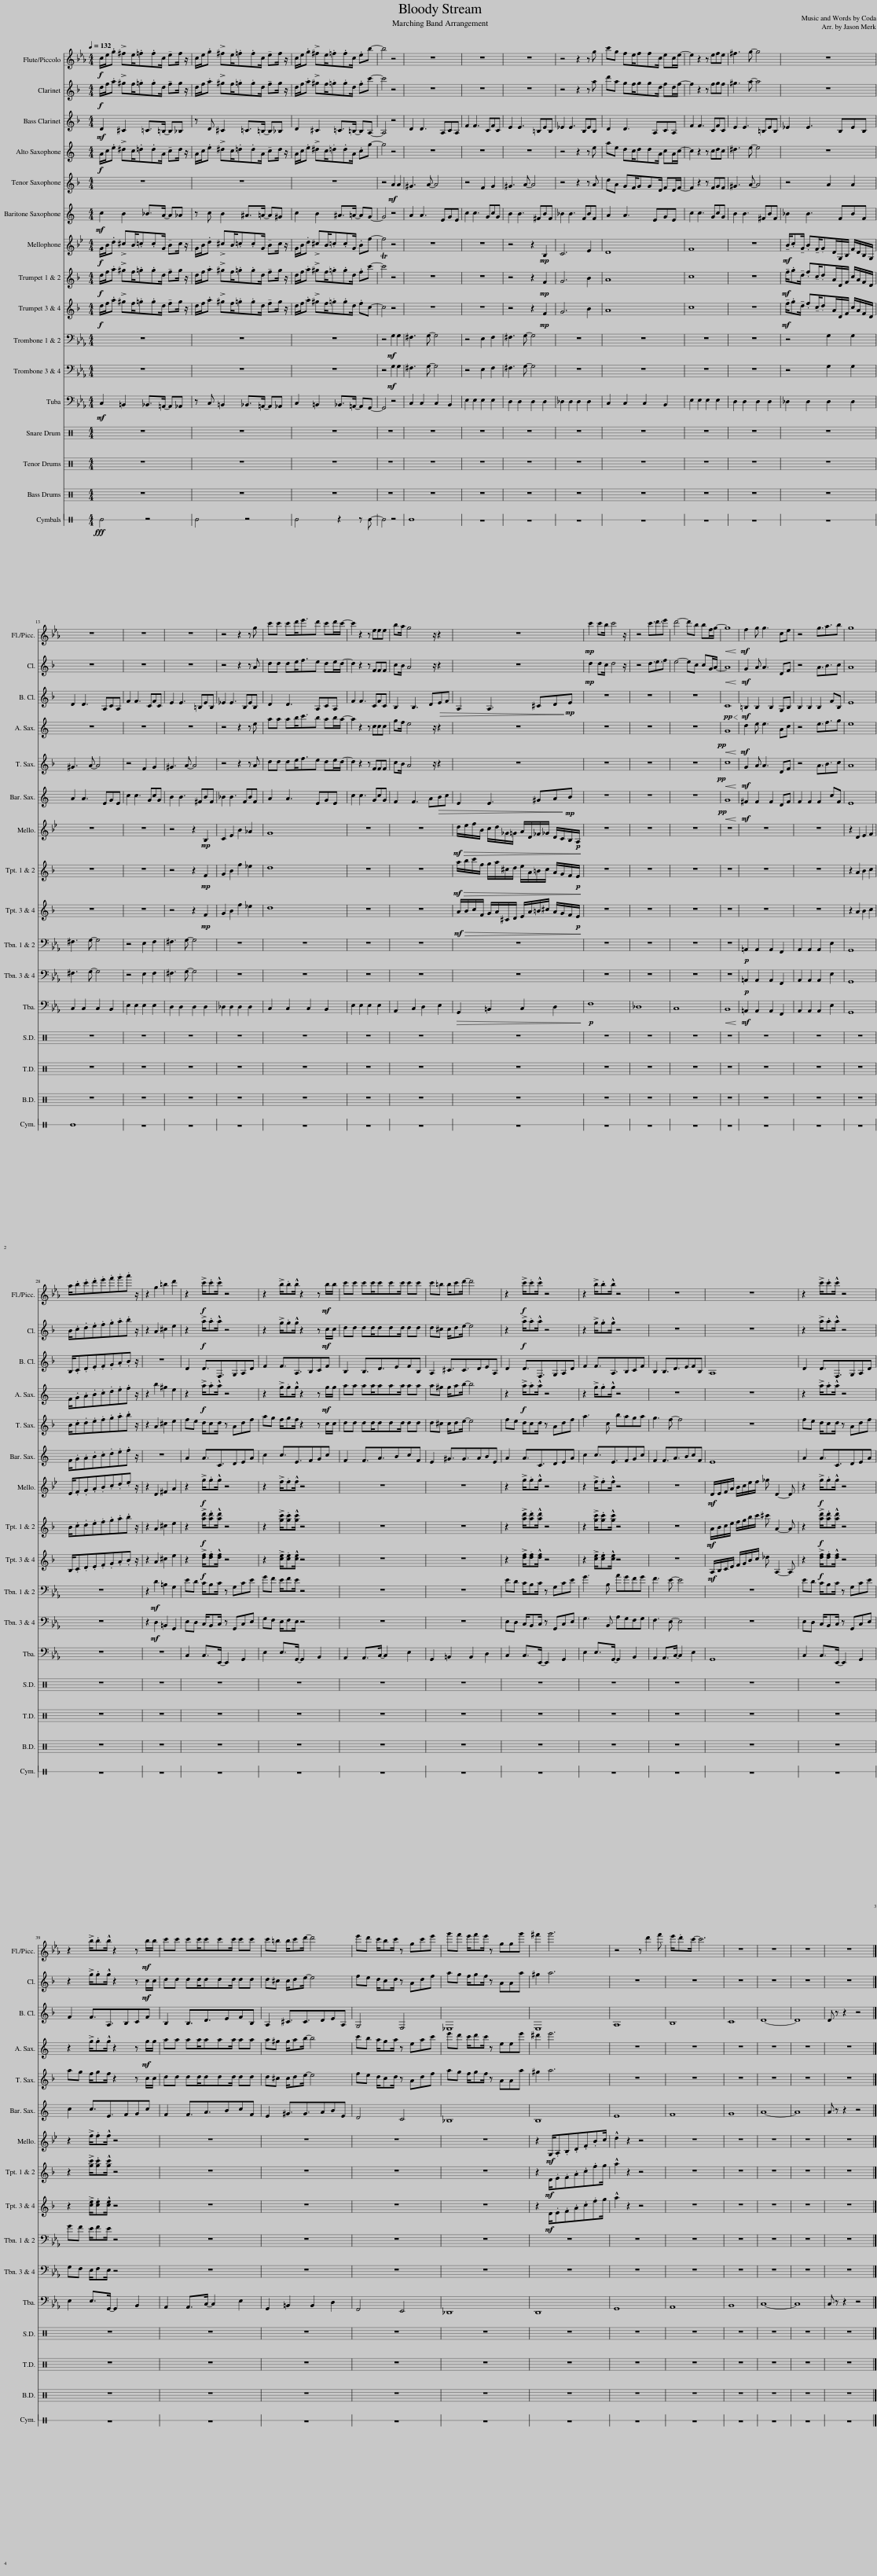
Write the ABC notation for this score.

X:1
%%score 1 2 3 4 5 6 7 8 9 10 11 12 13
L:1/8
Q:1/4=132
M:4/4
I:linebreak $
K:Eb
V:1 treble
V:2 treble transpose=-2
V:3 treble transpose=-14
V:4 treble transpose=-9
V:5 treble transpose=-14
V:6 treble transpose=-21
V:7 treble transpose=-7
V:8 treble transpose=-2
V:9 treble transpose=-2
V:10 bass
V:11 bass
V:12 bass
V:13 perc stafflines=1
K:none
V:1
!f! c/e/.g !>!^fe/.=f.fc/ !tenuto!ef/ z/ | c/e/.g !>!^fe/.=f.fc/ !tenuto!ef/ z/ | c/e/.g !>!^fe/.=f.fc/ .eb- | b4 z4 | z8 | %5
 z8 | z8 | z4 z2 z g | c'g fe/ffc/ ec/e/- | e2 z2 z efe | %10
 ^f3 g- g4 | z8 |$ z8 | z8 | z8 | %15
 z4 z2 z g | c'c' c'd'<e'd' c'd'/c'/- | c'2 z2 z eee | ba/ g4 z/ z2 | z8 | %20
!mp! c'2 c'b/ c'4 z/ | z4 c'3/2d'3/2e' | d'4- d'b bf/g/- |!<(! g8!<)! |!mf! f2 g g3 ce | %25
 z4 g3/2a3/2b | g8 |$ a/.b.c'.d'.e'.f'.g'.a' z/ | z2 g2 =b2 d'2 | z2!f! !>!c'/.c'!^!c'/ z4 | %30
 z2 !>!b/.b!^!b/ z2 z!mf! b/b/ | c'c' c'c'/c'c'c'/ c'c' | c'=b b/c'd'/- d'4 | z2!f! !>!c'/.c'!^!c'/ z4 | z2 !>!b/.b!^!b/ z4 | %35
 z8 | z8 | z2 !>!c'/.c'!^!c'/ z4 |$ z2 !>!b/.b!^!b/ z2 z!mf! b/b/ | c'c' c'c'/c'c'c'/ c'c' | %40
 c'=b b/c'd'/- d'4 | e'd' c'/bc'/ z gc'e' | g'f' e'/f'e'/ z ggg' | ^f'2 g'6 | z4 z d'2 f' | %45
 e'/.d'c'/- c'6 | z8 | z8 | z8 | z8 |] %50
V:2
[K:F]!f! d/f/.a !>!^gf/.=g.gd/ !tenuto!fg/ z/ | d/f/.a !>!^gf/.=g.gd/ !tenuto!fg/ z/ | d/f/.a !>!^gf/.=g.gd/ .fc'- | c'4 z4 | z8 | %5
 z8 | z8 | z4 z2 z a | d'a gf/ggd/ fd/f/- | f2 z2 z fgf | %10
 ^g3 a- a4 | z8 |$ z8 | z8 | z8 | %15
 z4 z2 z A | dd de<fe de/d/- | d2 z2 z FFF | cB/ A4 z/ z2 | z8 | %20
!mp! d2 dc/ d4 z/ | z4 d3/2e3/2f | e4- ec cG/A/- |!<(! A8!<)! |!mf! G2 A A3 DF | %25
 z4 A3/2B3/2c | A8 |$ B/.c.d.e.f.g.a.b z/ | z2 A2 ^c2 e2 | z2!f! !>!a/.a!^!a/ z4 | %30
 z2 !>!g/.g!^!g/ z2 z!mf! c/c/ | dd dd/ddd/ dd | d^c c/de/- e4 | z2!f! !>!a/.a!^!a/ z4 | z2 !>!g/.g!^!g/ z4 | %35
 z8 | z8 | z2 !>!a/.a!^!a/ z4 |$ z2 !>!g/.g!^!g/ z2 z!mf! c/c/ | dd dd/ddd/ dd | %40
 d^c c/de/- e4 | fe d/cd/ z Adf | ag f/gf/ z AAa | ^g2 a6 | z8 | %45
 z8 | z8 | z8 | z8 | z8 |] %50
V:3
[K:F]!mf! D2 ^C2 =C>=B,- B,_B, | z D ^C2 =C>=B,- B,_B, | D2 ^C2 =C>=B,- B,A,- | A,4 z4 | D2 D3 A,CA, | %5
 F2 F3 CFC | E2 E3 =B,EB, | _E2 E3 B,EB, | D2 D3 A,CA, | F2 F3 CFC | %10
 E2 E3 =B,EB, | _E2 E3 B,EB, |$ D2 D3 A,CA, | F2 F3 CFC | E2 E3 =B,EB, | %15
 _E2 E3 B,EB, | D2 D3 A,CA, | F2 F3 CFC | B,2 B,3 DEF |!>(! A,2 A,3 ^CD!mp!E!>)! | %20
 z8 | z8 | z8 |!pp!!<(! C8!<)! |!mf! =B,2 B,2 B,2 G,B, | %25
 B,2 B,2 B,2 FB, | E8 |$ B,/.C.D.E.F.G.A.B z/ | z8 | D2 D3/2F,3/2G,A,D | %30
 F2 F3/2A,3/2B,CF | B,2 B,3/2D3/2EFB, | A,2 ^C3/2C3/2DEA, | D2 D3/2F,3/2G,A,D | F2 F3/2A,3/2B,CF | %35
 B,2 B,3/2D3/2EFB, | A,8 | D2 D3/2F,3/2G,A,D |$ F2 F3/2A,3/2B,CF | B,2 B,3/2D3/2EFB, | %40
 A,2 ^C3/2C3/2DEA, | G,4 F,4 | _E,8 | E,8 | A,8 | %45
 B,8 | C8 | D8- | D8 | D z z2 z4 |] %50
V:4
[K:C]!f! A/c/.e !>!^dc/.=d.dA/ !tenuto!cd/ z/ | A/c/.e !>!^dc/.=d.dA/ !tenuto!cd/ z/ | A/c/.e !>!^dc/.=d.dA/ .cg- | g4 z4 | z8 | %5
 z8 | z8 | z4 z2 z e | ae dc/ddA/ cA/c/- | c2 z2 z cdc | %10
 ^d3 e- e4 | z8 |$ z8 | z8 | z8 | %15
 z4 z2 z e | aa ab<c'b ab/a/- | a2 z2 z ccc | gf/ e4 z/ z2 | z8 | %20
 z8 | z8 |!pp! z8 |!<(! G8!<)! |!mf! d2 e e3 Ac | %25
 z4 e3/2f3/2g | e8 |$ F/.G.A.B.c.d.e.f z/ | z2 b2 ^g2 e2 | z2!f! !>!a/.a!^!a/ z4 | %30
 z2 !>!g/.g!^!g/ z2 z!mf! g/g/ | aa aa/aaa/ aa | a^g g/ab/- b4 | z2!f! !>!a/.a!^!a/ z4 | z2 !>!g/.g!^!g/ z4 | %35
 z8 | z8 | z2 !>!a/.a!^!a/ z4 |$ z2 !>!g/.g!^!g/ z2 z!mf! g/g/ | aa aa/aaa/ aa | %40
 a^g g/ab/- b4 | c'b a/ga/ z eac' | e'd' c'/d'c'/ z eee' | ^d'2 e'6 | z8 | %45
 z8 | z8 | z8 | z8 | z8 |] %50
V:5
[K:F] z8 | z8 | z8 | z4!mf! A2 A2 | ^G3 A- A4 | %5
 z4 F2 G2 | ^G3 A- A4 | z4 z2 z A | dA GF/GGD/ FD/F/- | F2 z2 z FGF | %10
 ^G3 A- A4 | z4 A2 A2 |$ ^G3 A- A4 | z4 F2 G2 | ^G3 A- A4 | %15
 z4 z2 z A | dd de<fe de/d/- | d2 z2 z FFF | cB/ A4 z/ z2 | z8 | %20
 z8 | z8 |!pp! z8 |!<(! c8!<)! |!mf! G2 A A3 DF | %25
 z4 A3/2B3/2c | A8 |$ B/.c.d.e.f.g.a.b z/ | z2 A2 ^c2 e2 | fe d/cd/ z Adf | %30
 ag f/gf/ z2 z c/c/ | dd dd/ddd/ dd | d^c c/de/- e4 | fe d/cd/ z Adf | a3 c baga | %35
 g3 f- f4 | z8 | fe d/cd/ z Adf |$ ag f/gf/ z2 z c/c/ | dd dd/ddd/ dd | %40
 d^c c/de/- e4 | fe d/cd/ z Adf | ag f/gf/ z AAa | ^g2 a6 | z8 | %45
 z8 | z8 | z8 | z8 | z8 |] %50
V:6
[K:C]!mf! c2 B2 _B>A- A_A | z c B2 ^A>=A- A^G | c2 B2 ^A>=A- AG- | G4 z4 | A2 A3 EGE | %5
 c2 c3 GcG | B2 B3 ^FBF | _B2 B3 FBF | A2 A3 EGE | c2 c3 GcG | %10
 B2 B3 ^FBF | _B2 B3 FBF |$ A2 A3 EGE | c2 c3 GcG | B2 B3 ^FBF | %15
 _B2 B3 FBF | A2 A3 EGE | c2 c3 GcG | F2 F3 ABc |!>(! E2 E3 ^GA!mp!B!>)! | %20
 z8 | z8 |!pp! z8 |!<(! G8!<)! |!mf! ^F2 F2 F2 DF | %25
 F2 F2 F2 cF | E8 |$ F/.G.A.B.c.d.e.f z/ | z8 | A2 A3/2C3/2DEA | %30
 c2 c3/2E3/2FGc | F2 F3/2A3/2BcF | E2 ^G3/2G3/2ABE | A2 A3/2C3/2DEA | c2 c3/2E3/2FGc | %35
 F2 F3/2A3/2BcF | E8 | A2 A3/2C3/2DEA |$ c2 c3/2E3/2FGc | F2 F3/2A3/2BcF | %40
 E2 ^G3/2G3/2ABE | D4 C4 | _B,8 | B,8 | E8 | %45
 F8 | G8 | A8- | A8 | A z z2 z4 |] %50
V:7
[K:Bb]!f! G/B/.d !>!^cB/.=c.cG/ !tenuto!Bc/ z/ | G/B/.d !>!^cB/.=c.cG/ !tenuto!Bc/ z/ | G/B/.d !>!^cB/.=c.cG/ .Bf- | f4 z4 | z8 | %5
 z8 | z4 z2!mp! B,2 | C6 E2 | D8 | F8 | %10
 z8 |!mf! !tenuto!B/.c!tenuto!G/ .B!tenuto!F/.GD/G,/B,/ F/D/B,/G,/ |$ z8 | z8 | z4 z2!mp! B,2 | %15
 C2 E2 B2 _A2 | G8 | z8 | z8 |!mf!!>(! d/e/f/B/ c/d/_G/=G/ A/D/_F/_G/ D/C/B,/!p!A,/!>)! | %20
 z8 | z8 | z8 | z8 | z8 | %25
 z8 | z2 D2 E2 F2 |$ E/.F.G.A.B.c.d.e z/ | z2 D2 ^F2 A2 | z2!f! !>!g/.g!^!g/ z4 | %30
 z2 !>!f/.f!^!f/ z4 | z8 | z8 | z2 !>!g/.g!^!g/ z4 | z2 !>!f/.f!^!f/ z4 | %35
 z8 |!mf! D/E/F/A/ B/c/e/f/ _g D2- D | z2!f! !>!g/.g!^!g/ z4 |$ z2 !>!f/.f!^!f/ z4 | z8 | %40
 z8 | z8 | z8 | z2!mf! G,/.A,.B,.D.F.Bc/ | !^!d2 z2 z4 | %45
 z8 | z8 | z8 | z8 | z8 |] %50
V:8
[K:F]!f! d/f/.a !>!^gf/.=g.gd/ !tenuto!fg/ z/ | d/f/.a !>!^gf/.=g.gd/ !tenuto!fg/ z/ | d/f/.a !>!^gf/.=g.gd/ .fc'- | Tc'4 z4 | z8 | %5
 z8 | z4 z2!mp! F2 | G6 B2 | A8 | c8 | %10
 z8 |!mf! !tenuto!f/.g!tenuto!d/ .f!tenuto!c/.dA/D/F/ c/A/F/D/ |$ z8 | z8 | z4 z2!mp! F2 | %15
 G2 B2 f2 _e2 | d8 | z8 | z8 |!mf!!>(! a/b/c'/f/ g/a/^c/d/ e/A/=B/c/ A/G/F/!p!E/!>)! | %20
 z8 | z8 | z8 | z8 | z8 | %25
 z8 | z2 A2 B2 c2 |$ B/.c.d.e.f.g.a.b z/ | z2 A2 ^c2 e2 | z2!f! !>![ad']/.[ad']!^![ad']/ z4 | %30
 z2 !>![gc']/.[gc']!^![gc']/ z4 | z8 | z8 | z2 !>![ad']/.[ad']!^![ad']/ z4 | z2 !>![gc']/.[gc']!^![gc']/ z4 | %35
 z8 |!mf! A/B/c/e/ f/g/b/c'/ ^c' A2- A | z2!f! !>![ad']/.[ad']!^![ad']/ z4 |$ z2 !>![gc']/.[gc']!^![gc']/ z4 | z8 | %40
 z8 | z8 | z8 | z2!mf! D/.E.F.A.c.fg/ | !^!a2 z2 z4 | %45
 z8 | z8 | z8 | z8 | z8 |] %50
V:9
[K:F]!f! d/f/.a !>!^gf/.=g.gd/ !tenuto!fg/ z/ | d/f/.a !>!^gf/.=g.gd/ !tenuto!fg/ z/ | d/f/.a !>!^gf/.=g.gd/ .fc- | c4 z4 | z8 | %5
 z8 | z4 z2!mp! F2 | G6 B2 | A8 | c8 | %10
 z8 |!mf! !tenuto!f/.g!tenuto!d/ .f!tenuto!c/.dA/D/F/ c/A/F/D/ |$ z8 | z8 | z4 z2!mp! F2 | %15
 G2 B2 f2 _e2 | d8 | z8 | z8 |!mf!!>(! A/B/c/F/ G/A/^C/D/ E/A/=B/^c/ A/G/F/!p!E/!>)! | %20
 z8 | z8 | z8 | z8 | z8 | %25
 z8 | z2 A2 B2 c2 |$ B,/.C.D.E.F.G.A.B z/ | z2 A2 ^c2 e2 | z2!f! !>![df]/.[df]!^![df]/ z4 | %30
 z2 !>![ce]/.[ce]!^![ce]/ z4 | z8 | z8 | z2 !>![df]/.[df]!^![df]/ z4 | z2 !>![ce]/.[ce]!^![ce]/ z4 | %35
 z8 |!mf! A,/B,/C/E/ F/G/B/c/ _d A,2- A, | z2!f! !>![df]/.[df]!^![df]/ z4 |$ z2 !>![ce]/.[ce]!^![ce]/ z4 | z8 | %40
 z8 | z8 | z8 | z2!mf! D/.E.F.A.c.fg/ | !^!a2 z2 z4 | %45
 z8 | z8 | z8 | z8 | z8 |] %50
V:10
 z8 | z8 | z8 | z4!mf! G,2 G,2 | ^F,3 G,- G,4 | %5
 z4 E,2 F,2 | ^F,3 G,- G,4 | z8 | z8 | z8 | %10
 z8 | z4 G,2 G,2 |$ ^F,3 G,- G,4 | z4 E,2 F,2 | ^F,3 G,- G,4 | %15
 z8 | z8 | z8 | z8 | z8 | %20
 z8 | z8 | z8 | z8 |!p! =A,,2 A,,2 A,,2 F,,2 | %25
 A,,2 A,,2 A,,2 E,2 | G,,8 |$ z8 | z2!mf! D2 =B,2 G,2 | ED C/B,C/ z G,CE | %30
 GF E/FE/ z4 | z8 | z8 | ED C/B,C/ z G,CE | G3 B, AGFG | %35
 F3 E- E4 | z8 | ED C/B,C/ z G,CE |$ GF E/FE/ z4 | z8 | %40
 z8 | z8 | z8 | z8 | z8 | %45
 z8 | z8 | z8 | z8 | z8 |] %50
V:11
 z8 | z8 | z8 | z4!mf! G,2 G,2 | ^F,3 G,- G,4 | %5
 z4 E,2 F,2 | ^F,3 G,- G,4 | z8 | z8 | z8 | %10
 z8 | z4 G,2 G,2 |$ ^F,3 G,- G,4 | z4 E,2 F,2 | ^F,3 G,- G,4 | %15
 z8 | z8 | z8 | z8 | z8 | %20
 z8 | z8 | z8 | z8 |!p! =A,,2 A,,2 A,,2 F,,2 | %25
 A,,2 A,,2 A,,2 E,2 | G,,8 |$ z8 | z2!mf! D,2 =B,,2 G,,2 | E,D, C,/B,,C,/ z G,,C,E, | %30
 G,F, E,/F,E,/ z4 | z8 | z8 | E,D, C,/B,,C,/ z G,,C,E, | G,3 B,, A,G,F,G, | %35
 F,3 E,- E,4 | z8 | E,D, C,/B,,C,/ z G,,C,E, |$ G,F, E,/F,E,/ z4 | z8 | %40
 z8 | z8 | z8 | z8 | z8 | %45
 z8 | z8 | z8 | z8 | z8 |] %50
V:12
!mf! C,2 =B,,2 _B,,>=A,,- A,,_A,, | z C, =B,,2 _B,,>=A,,- A,,_A,, | C,2 =B,,2 _B,,>=A,,- A,,G,,- | G,,4 z4 | C,2 C,2 C,2 B,,2 | %5
 E,2 E,2 E,2 E,2 | D,2 D,2 D,2 D,2 | _D,2 D,2 D,2 D,2 | C,2 C,2 C,2 B,,2 | E,2 E,2 E,2 E,2 | %10
 D,2 D,2 D,2 D,2 | _D,2 D,2 D,2 D,2 |$ C,2 C,2 C,2 B,,2 | E,2 E,2 E,2 E,2 | D,2 D,2 D,2 D,2 | %15
 _D,2 D,2 D,2 D,2 | C,2 C,2 C,2 B,,2 | E,2 E,2 E,2 E,2 | A,,2 C,2 D,2 E,2 |!>(! G,,2 =B,,2 C,2 D,2!>)! | %20
!p! F,8 | _D,8 | C,8 |!<(! B,,8!<)! |!mf! =A,,2 A,,2 A,,2 F,,2 | %25
 A,,2 A,,2 A,,2 E,2 | G,,8 |$ z8 | z8 | C,2 C,>E,,- E,,2 G,,2 | %30
 E,2 E,>G,,- G,,2 B,,2 | A,,2 A,,>C,- C,2 E,2 | G,,2 =B,,2 B,,2 D,2 | C,2 C,>E,,- E,,2 G,,2 | E,2 E,>G,,- G,,2 B,,2 | %35
 A,,2 A,,>C,- C,2 E,2 | G,,8 | C,2 C,>E,,- E,,2 G,,2 |$ E,2 E,>G,,- G,,2 B,,2 | A,,2 A,,>C,- C,2 E,2 | %40
 G,,2 =B,,2 B,,2 D,2 | F,,4 E,,4 | _D,,8 | D,,8 | G,,8 | %45
 A,,8 | B,,8 | C,8- | C,8 | C, z z2 z4 |] %50
V:13
[K:C]!fff! E4 z4 | E4 z4 | E4 z2 z E- | E4 z4 | E8 | %5
 z8 | z8 | z8 | z8 | z8 | %10
 z8 | z8 |$ E8 | z8 | z8 | %15
 z8 | z8 | z8 | z8 | z8 | %20
 z8 | z8 | z8 | z8 | z8 | %25
 z8 | z8 |$ z8 | z8 | z8 | %30
 z8 | z8 | z8 | z8 | z8 | %35
 z8 | z8 | z8 |$ z8 | z8 | %40
 z8 | z8 | z8 | z8 | z8 | %45
 z8 | z8 | z8 | z8 | z8 |] %50
